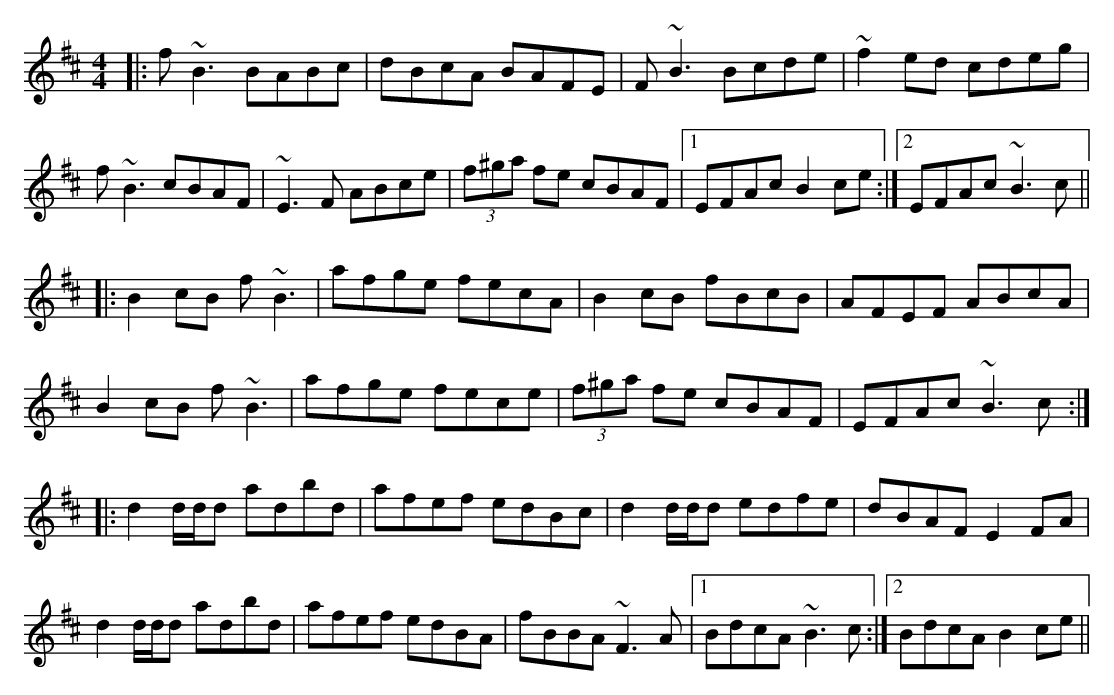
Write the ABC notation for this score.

X:1
M:4/4
K:Bmin
|:f~B3 BABc|dBcA BAFE|F~B3 Bcde|~f2ed cdeg|
f~B3 cBAF|~E3F ABce|(3f^ga fe cBAF|1 EFAc B2ce:|2 EFAc ~B3c||
|:B2cB f~B3|afge fecA|B2cB fBcB|AFEF ABcA|
B2cB f~B3|afge fece|(3f^ga fe cBAF|EFAc ~B3c:|
|:d2d/d/d adbd|afef edBc|d2d/d/d edfe|dBAF E2FA|
d2d/d/d adbd|afef edBA|fBBA ~F3A|1 BdcA ~B3c:|2 BdcA B2ce||
